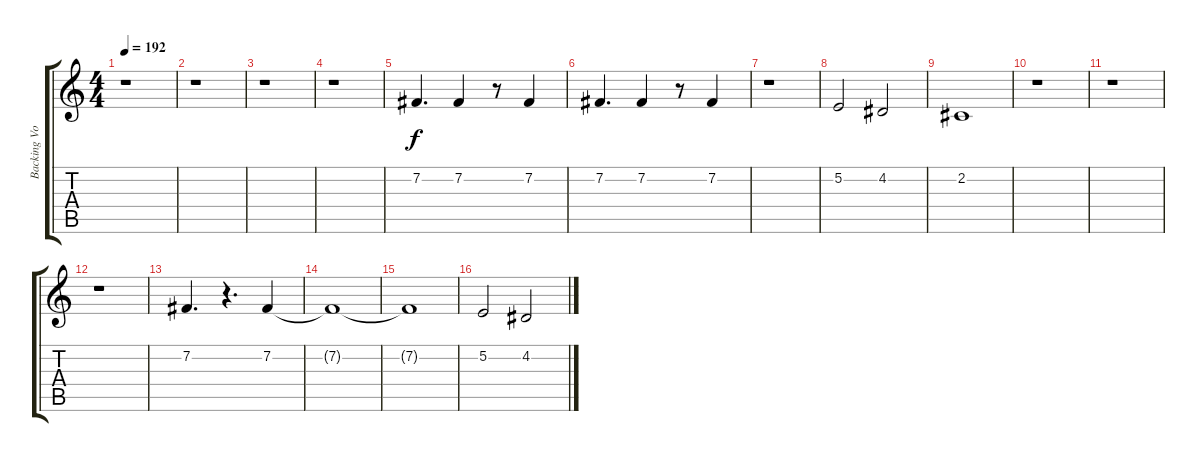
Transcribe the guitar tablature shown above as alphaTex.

\track ("Backing Vocal" "Backing Vo") {instrument stringensemble1}
\staff {score tabs}
\tuning (E4 B3 G3 D3 A2 E2) {hide}
\ts (4 4)
\tempo 192
\clef g2
\ks c
r.1{dy f} |
r.1 |
r.1 |
r.1 |
7.2.4{d} 7.2.4 r.8 7.2.4 |
7.2.4{d} 7.2.4 r.8 7.2.4 |
r.1 |
5.2.2 4.2.2 |
2.2.1 |
r.1 |
r.1 |
r.1 |
7.2.4{d} r.4{d} 7.2.4 |
7.2{t}.1 |
7.2{t}.1 |
5.2.2 4.2.2
